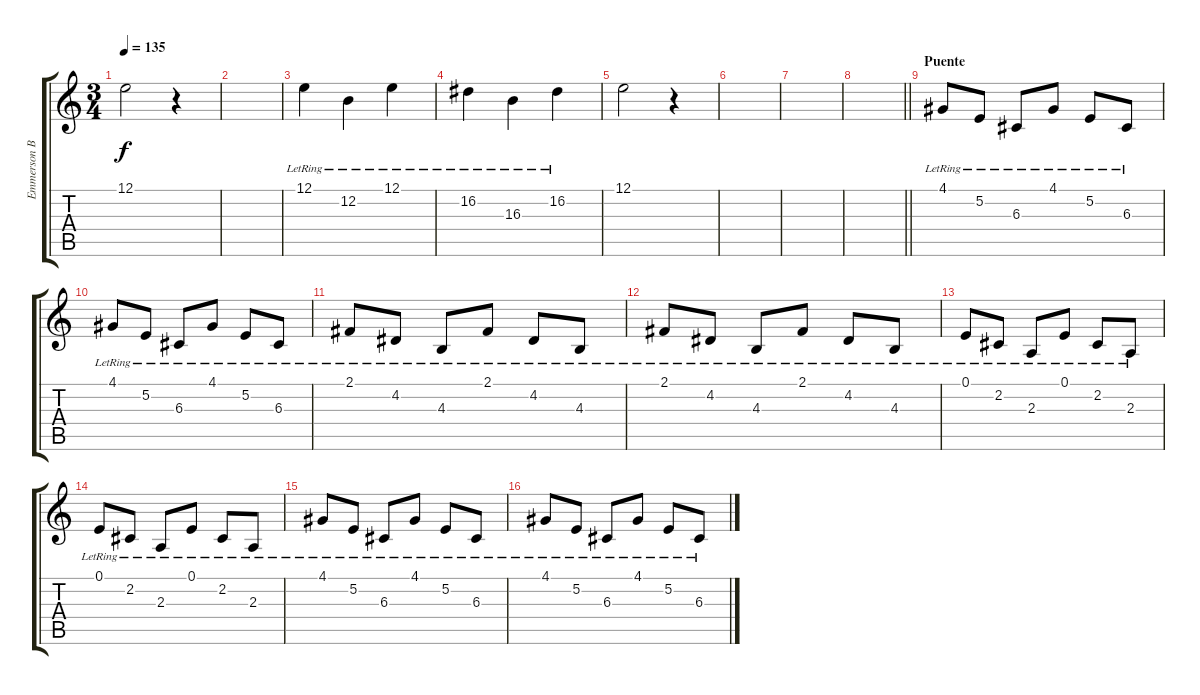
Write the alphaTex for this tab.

\track ("Emmerson Burton" "Emmerson B") {instrument musicbox}
\staff {score tabs}
\tuning (E4 B3 G3 D3 A2 E2) {hide}
\ts (3 4)
\tempo 135
\clef g2
\ks c
12.1.2{dy f} r.4 |
|
12.1{lr}.4 12.2{lr}.4 12.1{lr}.4 |
16.2{lr}.4 16.3{lr}.4 16.2{lr}.4 |
12.1.2 r.4 |
|
|
\barLineRight lightlight
|
\section ("" "Puente")
4.1{lr}.8 5.2{lr}.8 6.3{lr}.8 4.1{lr}.8 5.2{lr}.8 6.3{lr}.8 |
4.1{lr}.8 5.2{lr}.8 6.3{lr}.8 4.1{lr}.8 5.2{lr}.8 6.3{lr}.8 |
2.1{lr}.8 4.2{lr}.8 4.3{lr}.8 2.1{lr}.8 4.2{lr}.8 4.3{lr}.8 |
2.1{lr}.8 4.2{lr}.8 4.3{lr}.8 2.1{lr}.8 4.2{lr}.8 4.3{lr}.8 |
0.1{lr}.8 2.2{lr}.8 2.3{lr}.8 0.1{lr}.8 2.2{lr}.8 2.3{lr}.8 |
0.1{lr}.8 2.2{lr}.8 2.3{lr}.8 0.1{lr}.8 2.2{lr}.8 2.3{lr}.8 |
4.1{lr}.8 5.2{lr}.8 6.3{lr}.8 4.1{lr}.8 5.2{lr}.8 6.3{lr}.8 |
4.1{lr}.8 5.2{lr}.8 6.3{lr}.8 4.1{lr}.8 5.2{lr}.8 6.3{lr}.8
